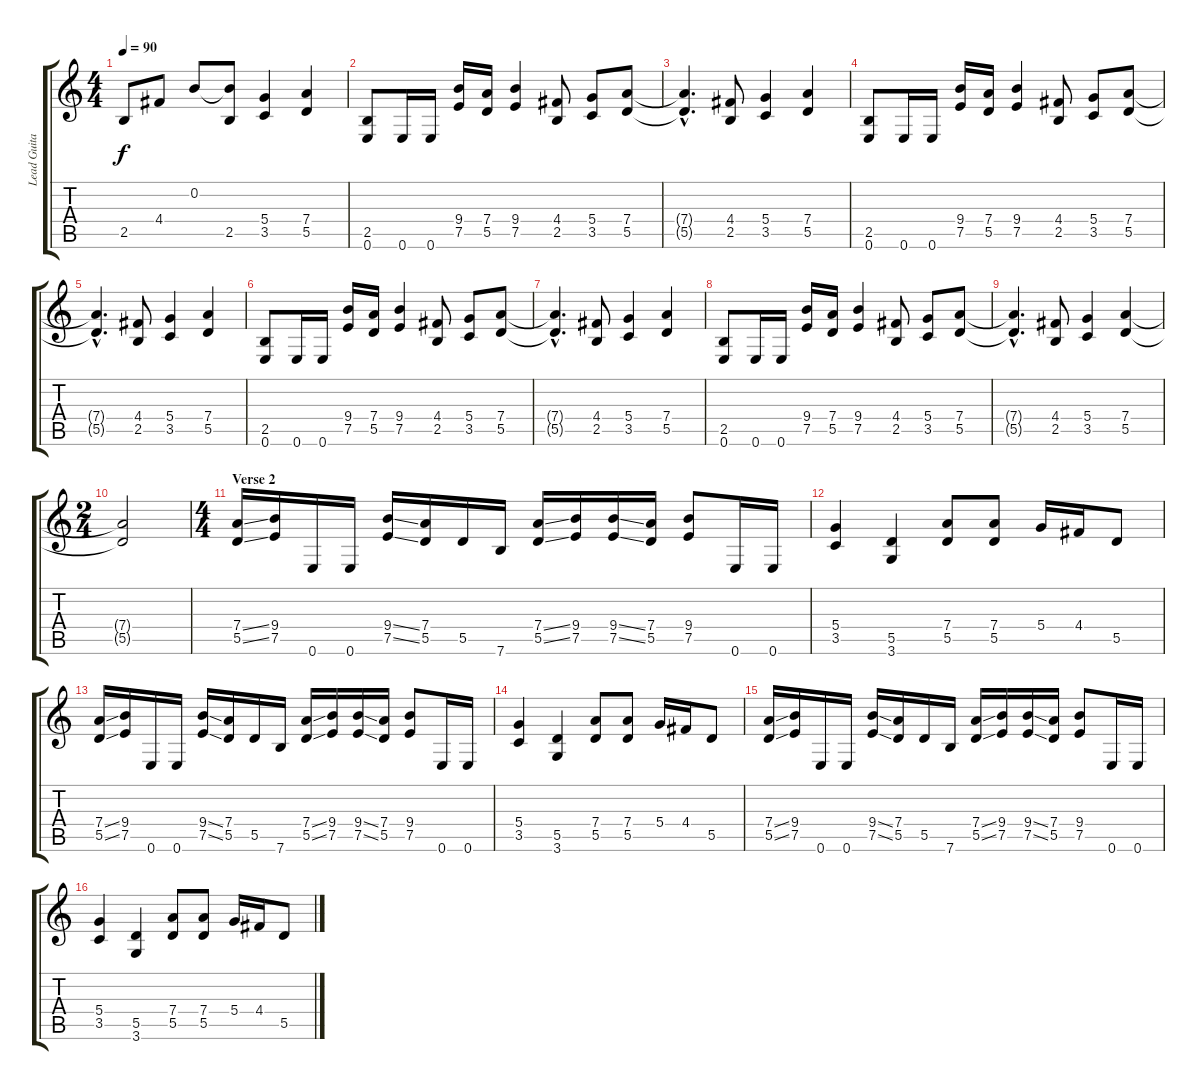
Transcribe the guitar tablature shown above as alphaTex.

\track ("Lead Guitar" "Lead Guita") {instrument overdrivenguitar}
\staff {score tabs}
\tuning (E4 B3 G3 D3 A2 E2) {hide}
\ts (4 4)
\tempo 90
\clef g2
\ks c
2.5.8{dy f} 4.4.8 0.2.8 (0.2{t} 2.5).8 (5.4 3.5).4 (7.4 5.5).4 |
(2.5 0.6).8{instrument overdrivenguitar} 0.6.16 0.6.16 (9.4 7.5).16 (7.4 5.5).16 (9.4 7.5).4 (4.4 2.5).8 (5.4 3.5).8 (7.4 5.5).8 |
(7.4{hac t} 5.5{hac t}).4{d} (4.4 2.5).8 (5.4 3.5).4 (7.4 5.5).4 |
(2.5 0.6).8 0.6.16 0.6.16 (9.4 7.5).16 (7.4 5.5).16 (9.4 7.5).4 (4.4 2.5).8 (5.4 3.5).8 (7.4 5.5).8 |
(7.4{hac t} 5.5{hac t}).4{d} (4.4 2.5).8 (5.4 3.5).4 (7.4 5.5).4 |
(2.5 0.6).8 0.6.16 0.6.16 (9.4 7.5).16 (7.4 5.5).16 (9.4 7.5).4 (4.4 2.5).8 (5.4 3.5).8 (7.4 5.5).8 |
(7.4{hac t} 5.5{hac t}).4{d} (4.4 2.5).8 (5.4 3.5).4 (7.4 5.5).4 |
(2.5 0.6).8 0.6.16 0.6.16 (9.4 7.5).16 (7.4 5.5).16 (9.4 7.5).4 (4.4 2.5).8 (5.4 3.5).8 (7.4 5.5).8 |
(7.4{hac t} 5.5{hac t}).4{d} (4.4 2.5).8 (5.4 3.5).4 (7.4 5.5).4 |
\ts (2 4)
(7.4{t} 5.5{t}).2 |
\ts (4 4)
\section ("" "Verse 2")
(7.4{ss} 5.5{ss}).16 (9.4 7.5).16 0.6.16 0.6.16 (9.4{ss} 7.5{ss}).16 (7.4 5.5).16 5.5.16 7.6.16 (7.4{ss} 5.5{ss}).16 (9.4 7.5).16 (9.4{ss} 7.5{ss}).16 (7.4 5.5).16 (9.4 7.5).8 0.6.16 0.6.16 |
(5.4 3.5).4 (5.5 3.6).4 (7.4 5.5).8 (7.4 5.5).8 5.4.16 4.4.16 5.5.8 |
(7.4{ss} 5.5{ss}).16 (9.4 7.5).16 0.6.16 0.6.16 (9.4{ss} 7.5{ss}).16 (7.4 5.5).16 5.5.16 7.6.16 (7.4{ss} 5.5{ss}).16 (9.4 7.5).16 (9.4{ss} 7.5{ss}).16 (7.4 5.5).16 (9.4 7.5).8 0.6.16 0.6.16 |
(5.4 3.5).4 (5.5 3.6).4 (7.4 5.5).8 (7.4 5.5).8 5.4.16 4.4.16 5.5.8 |
(7.4{ss} 5.5{ss}).16 (9.4 7.5).16 0.6.16 0.6.16 (9.4{ss} 7.5{ss}).16 (7.4 5.5).16 5.5.16 7.6.16 (7.4{ss} 5.5{ss}).16 (9.4 7.5).16 (9.4{ss} 7.5{ss}).16 (7.4 5.5).16 (9.4 7.5).8 0.6.16 0.6.16 |
(5.4 3.5).4 (5.5 3.6).4 (7.4 5.5).8 (7.4 5.5).8 5.4.16 4.4.16 5.5.8
